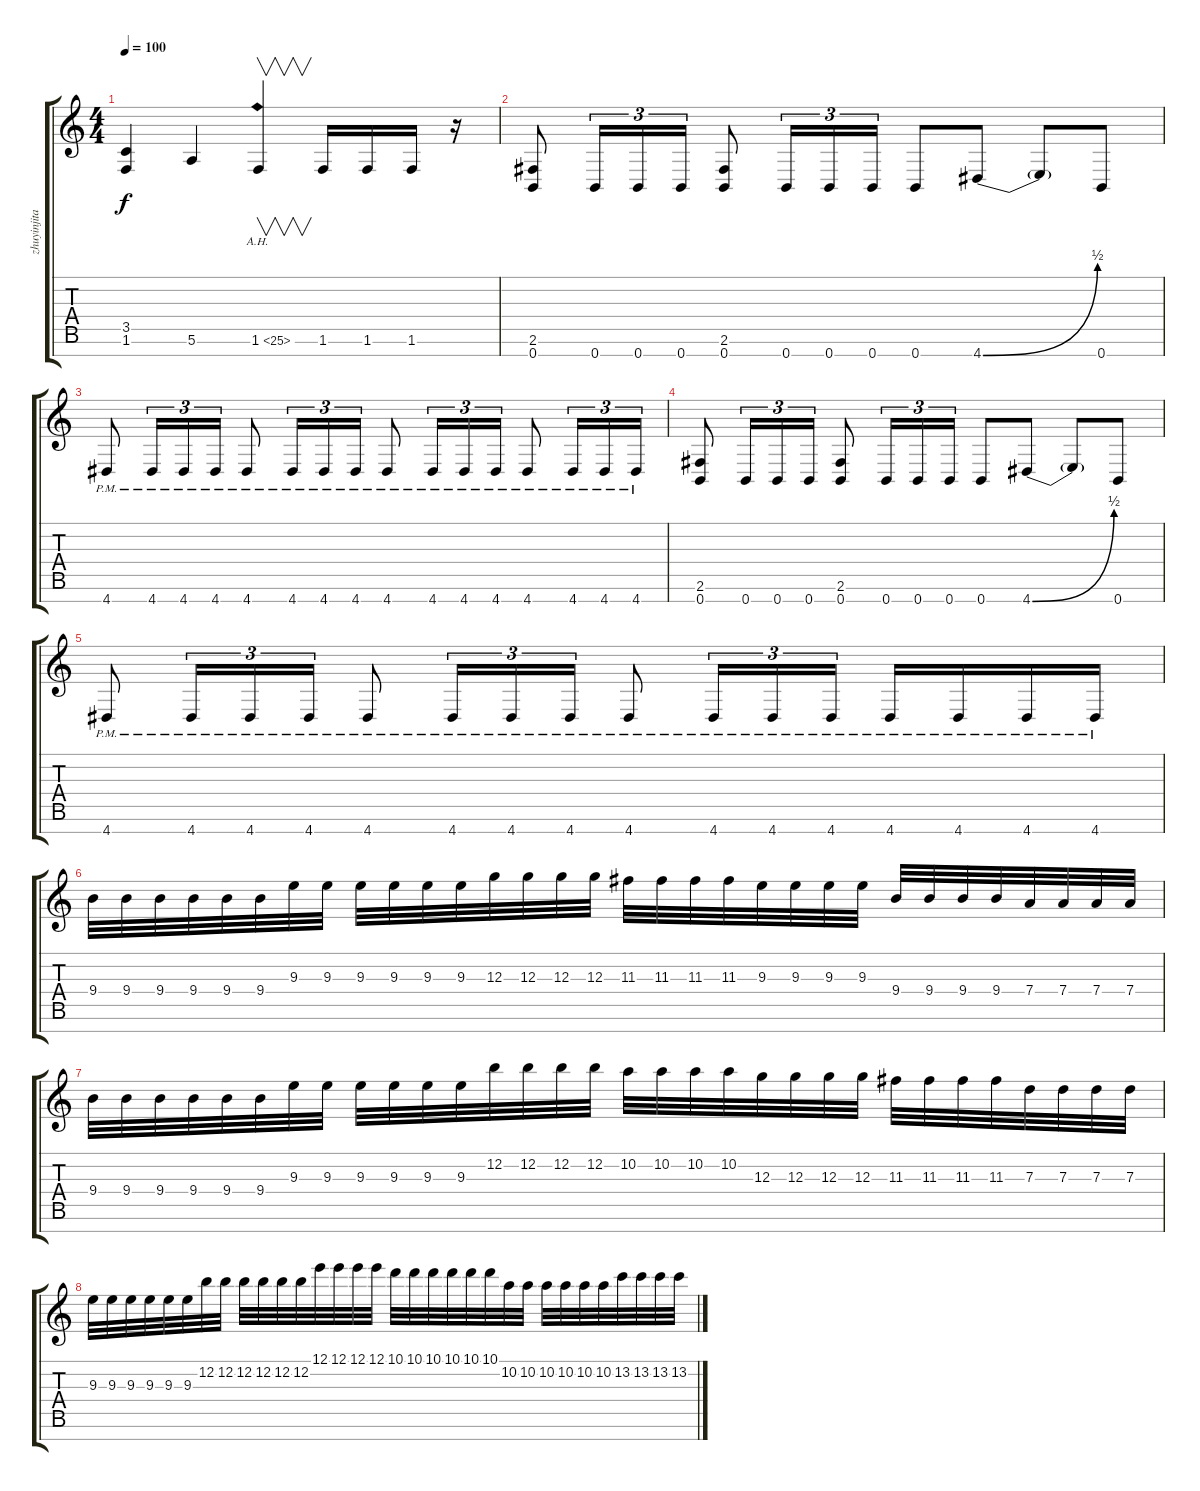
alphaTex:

\track ("zhuyinjita " "zhuyinjita") {instrument distortionguitar}
\staff {score tabs}
\tuning (E4 B3 G3 D3 A2 E2 B1) {hide}
\ts (4 4)
\tempo 100
\clef g2
\ks c
(3.5 1.6).4{dy f} 5.6.4 1.6{ah 24}.4{v} 1.6.16 1.6.16 1.6.16 r.16 |
(2.6 0.7).8 0.7.16{tu (3 2)} 0.7.16{tu (3 2)} 0.7.16{tu (3 2)} (2.6 0.7).8 0.7.16{tu (3 2)} 0.7.16{tu (3 2)} 0.7.16{tu (3 2)} 0.7.8 4.7{be (bend 0 0 60 2)}.8 4.7{t}.8 0.7.8 |
4.7{pm}.8 4.7{pm}.16{tu (3 2)} 4.7{pm}.16{tu (3 2)} 4.7{pm}.16{tu (3 2)} 4.7{pm}.8 4.7{pm}.16{tu (3 2)} 4.7{pm}.16{tu (3 2)} 4.7{pm}.16{tu (3 2)} 4.7{pm}.8 4.7{pm}.16{tu (3 2)} 4.7{pm}.16{tu (3 2)} 4.7{pm}.16{tu (3 2)} 4.7{pm}.8 4.7{pm}.16{tu (3 2)} 4.7{pm}.16{tu (3 2)} 4.7{pm}.16{tu (3 2)} |
(2.6 0.7).8 0.7.16{tu (3 2)} 0.7.16{tu (3 2)} 0.7.16{tu (3 2)} (2.6 0.7).8 0.7.16{tu (3 2)} 0.7.16{tu (3 2)} 0.7.16{tu (3 2)} 0.7.8 4.7{be (bend 0 0 60 2)}.8 4.7{t}.8 0.7.8 |
4.7{pm}.8 4.7{pm}.16{tu (3 2)} 4.7{pm}.16{tu (3 2)} 4.7{pm}.16{tu (3 2)} 4.7{pm}.8 4.7{pm}.16{tu (3 2)} 4.7{pm}.16{tu (3 2)} 4.7{pm}.16{tu (3 2)} 4.7{pm}.8 4.7{pm}.16{tu (3 2)} 4.7{pm}.16{tu (3 2)} 4.7{pm}.16{tu (3 2)} 4.7{pm}.16 4.7{pm}.16 4.7{pm}.16 4.7{pm}.16 |
9.4.32 9.4.32 9.4.32 9.4.32 9.4.32 9.4.32 9.3.32 9.3.32 9.3.32 9.3.32 9.3.32 9.3.32 12.3.32 12.3.32 12.3.32 12.3.32 11.3.32 11.3.32 11.3.32 11.3.32 9.3.32 9.3.32 9.3.32 9.3.32 9.4.32 9.4.32 9.4.32 9.4.32 7.4.32 7.4.32 7.4.32 7.4.32 |
9.4.32 9.4.32 9.4.32 9.4.32 9.4.32 9.4.32 9.3.32 9.3.32 9.3.32 9.3.32 9.3.32 9.3.32 12.2.32 12.2.32 12.2.32 12.2.32 10.2.32 10.2.32 10.2.32 10.2.32 12.3.32 12.3.32 12.3.32 12.3.32 11.3.32 11.3.32 11.3.32 11.3.32 7.3.32 7.3.32 7.3.32 7.3.32 |
9.3.32 9.3.32 9.3.32 9.3.32 9.3.32 9.3.32 12.2.32 12.2.32 12.2.32 12.2.32 12.2.32 12.2.32 12.1.32 12.1.32 12.1.32 12.1.32 10.1.32 10.1.32 10.1.32 10.1.32 10.1.32 10.1.32 10.2.32 10.2.32 10.2.32 10.2.32 10.2.32 10.2.32 13.2.32 13.2.32 13.2.32 13.2.32
